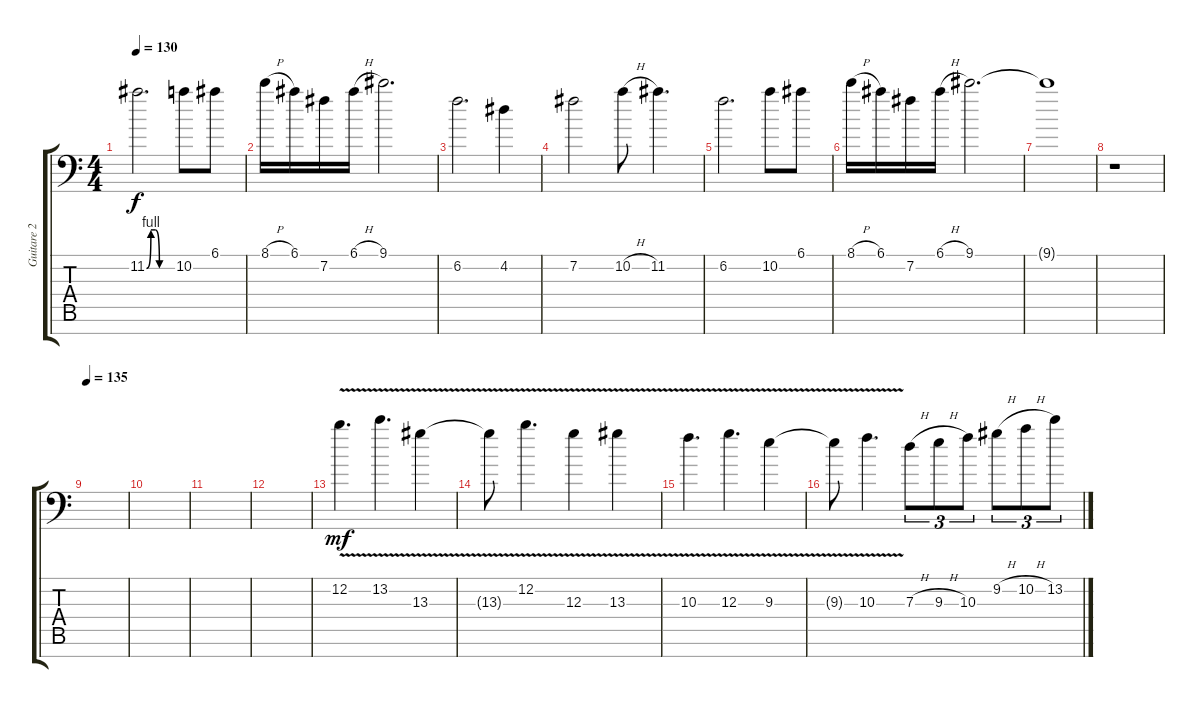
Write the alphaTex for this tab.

\track ("Guitare 2" "Guitare 2") {instrument overdrivenguitar}
\staff {score tabs}
\tuning (E4 B3 G3 D3 A2 E2 A1) {hide}
\ts (4 4)
\tempo 130
\clef f4
\ks c
11.2{be (custom 0 0 10 4 20 4 30 0 60 0)}.2{d dy f} 10.2.8 6.1.8 |
8.1{h}.16 6.1.16 7.2.16 6.1{h}.16 9.1.2{d} |
6.2.2{d} 4.2.4 |
7.2.2 10.2{h}.8 11.2.4{d} |
6.2.2{d} 10.2.8 6.1.8 |
8.1{h}.16 6.1.16 7.2.16 6.1{h}.16 9.1.2{d} |
9.1{t}.1 |
r.1 |
\tempo 135
|
|
|
|
12.2{v}.4{d dy mf} 13.2{v}.4{d} 13.3{v}.4 |
13.3{t}.8 12.2{v}.4{d} 12.3{v}.4 13.3{v}.4 |
10.3{v}.4{d} 12.3{v}.4{d} 9.3{v}.4 |
9.3{t}.8 10.3{v}.4{d} 7.3{h}.8{tu (3 2)} 9.3{h}.8{tu (3 2)} 10.3.8{tu (3 2)} 9.2{h}.8{tu (3 2)} 10.2{h}.8{tu (3 2)} 13.2.8{tu (3 2)}
